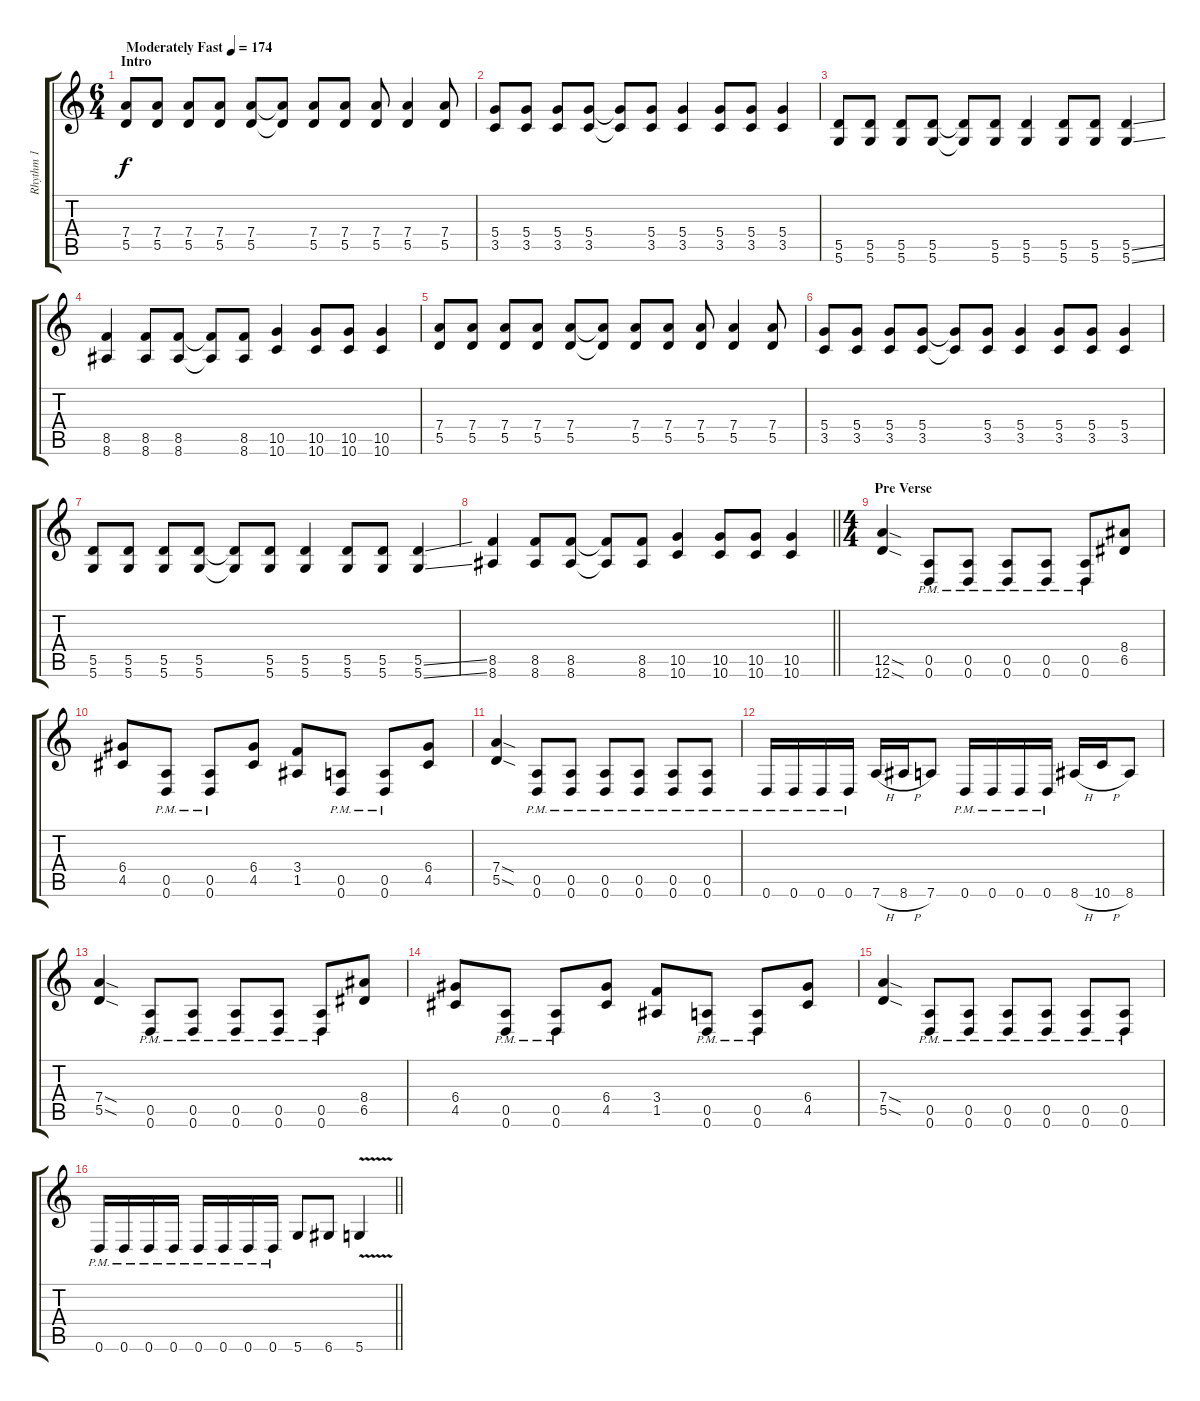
\track ("Rhythm 1" "Rhythm 1") {instrument distortionguitar}
\staff {score tabs}
\tuning (E4 B3 G3 D3 A2 D2) {hide}
\ts (6 4)
\section ("" "Intro")
\tempo (174 "Moderately Fast")
\clef g2
\ks c
(7.4 5.5).8{dy f instrument distortionguitar} (7.4 5.5).8 (7.4 5.5).8 (7.4 5.5).8 (7.4 5.5).8 (7.4{t} 5.5{t}).8 (7.4 5.5).8 (7.4 5.5).8 (7.4 5.5).8 (7.4 5.5).4 (7.4 5.5).8 |
(5.4 3.5).8 (5.4 3.5).8 (5.4 3.5).8 (5.4 3.5).8 (5.4{t} 3.5{t}).8 (5.4 3.5).8 (5.4 3.5).4 (5.4 3.5).8 (5.4 3.5).8 (5.4 3.5).4 |
(5.5 5.6).8 (5.5 5.6).8 (5.5 5.6).8 (5.5 5.6).8 (5.5{t} 5.6{t}).8 (5.5 5.6).8 (5.5 5.6).4 (5.5 5.6).8 (5.5 5.6).8 (5.5{ss} 5.6{ss}).4 |
(8.5 8.6).4 (8.5 8.6).8 (8.5 8.6).8 (8.5{t} 8.6{t}).8 (8.5 8.6).8 (10.5 10.6).4 (10.5 10.6).8 (10.5 10.6).8 (10.5 10.6).4 |
(7.4 5.5).8 (7.4 5.5).8 (7.4 5.5).8 (7.4 5.5).8 (7.4 5.5).8 (7.4{t} 5.5{t}).8 (7.4 5.5).8 (7.4 5.5).8 (7.4 5.5).8 (7.4 5.5).4 (7.4 5.5).8 |
(5.4 3.5).8 (5.4 3.5).8 (5.4 3.5).8 (5.4 3.5).8 (5.4{t} 3.5{t}).8 (5.4 3.5).8 (5.4 3.5).4 (5.4 3.5).8 (5.4 3.5).8 (5.4 3.5).4 |
(5.5 5.6).8 (5.5 5.6).8 (5.5 5.6).8 (5.5 5.6).8 (5.5{t} 5.6{t}).8 (5.5 5.6).8 (5.5 5.6).4 (5.5 5.6).8 (5.5 5.6).8 (5.5{ss} 5.6{ss}).4 |
\barLineRight lightlight
(8.5 8.6).4 (8.5 8.6).8 (8.5 8.6).8 (8.5{t} 8.6{t}).8 (8.5 8.6).8 (10.5 10.6).4 (10.5 10.6).8 (10.5 10.6).8 (10.5 10.6).4 |
\ts (4 4)
\section ("" "Pre Verse")
(12.5{sod} 12.6{sod}).4 (0.5{pm} 0.6{pm}).8 (0.5{pm} 0.6{pm}).8 (0.5{pm} 0.6{pm}).8 (0.5{pm} 0.6{pm}).8 (0.5{pm} 0.6{pm}).8 (8.4 6.5).8 |
(6.4 4.5).8 (0.5{pm} 0.6{pm}).8 (0.5{pm} 0.6{pm}).8 (6.4 4.5).8 (3.4 1.5).8 (0.5{pm} 0.6{pm}).8 (0.5{pm} 0.6{pm}).8 (6.4 4.5).8 |
(7.4{sod} 5.5{sod}).4 (0.5{pm} 0.6{pm}).8 (0.5{pm} 0.6{pm}).8 (0.5{pm} 0.6{pm}).8 (0.5{pm} 0.6{pm}).8 (0.5{pm} 0.6{pm}).8 (0.5{pm} 0.6{pm}).8 |
0.6{pm}.16 0.6{pm}.16 0.6{pm}.16 0.6{pm}.16 7.6{h}.16 8.6{h}.16 7.6.8 0.6{pm}.16 0.6{pm}.16 0.6{pm}.16 0.6{pm}.16 8.6{h}.16 10.6{h}.16 8.6.8 |
(7.4{sod} 5.5{sod}).4 (0.5{pm} 0.6{pm}).8 (0.5{pm} 0.6{pm}).8 (0.5{pm} 0.6{pm}).8 (0.5{pm} 0.6{pm}).8 (0.5{pm} 0.6{pm}).8 (8.4 6.5).8 |
(6.4 4.5).8 (0.5{pm} 0.6{pm}).8 (0.5{pm} 0.6{pm}).8 (6.4 4.5).8 (3.4 1.5).8 (0.5{pm} 0.6{pm}).8 (0.5{pm} 0.6{pm}).8 (6.4 4.5).8 |
(7.4{sod} 5.5{sod}).4 (0.5{pm} 0.6{pm}).8 (0.5{pm} 0.6{pm}).8 (0.5{pm} 0.6{pm}).8 (0.5{pm} 0.6{pm}).8 (0.5{pm} 0.6{pm}).8 (0.5{pm} 0.6{pm}).8 |
\barLineRight lightlight
0.6{pm}.16 0.6{pm}.16 0.6{pm}.16 0.6{pm}.16 0.6{pm}.16 0.6{pm}.16 0.6{pm}.16 0.6{pm}.16 5.6.8 6.6.8 5.6{v}.4
